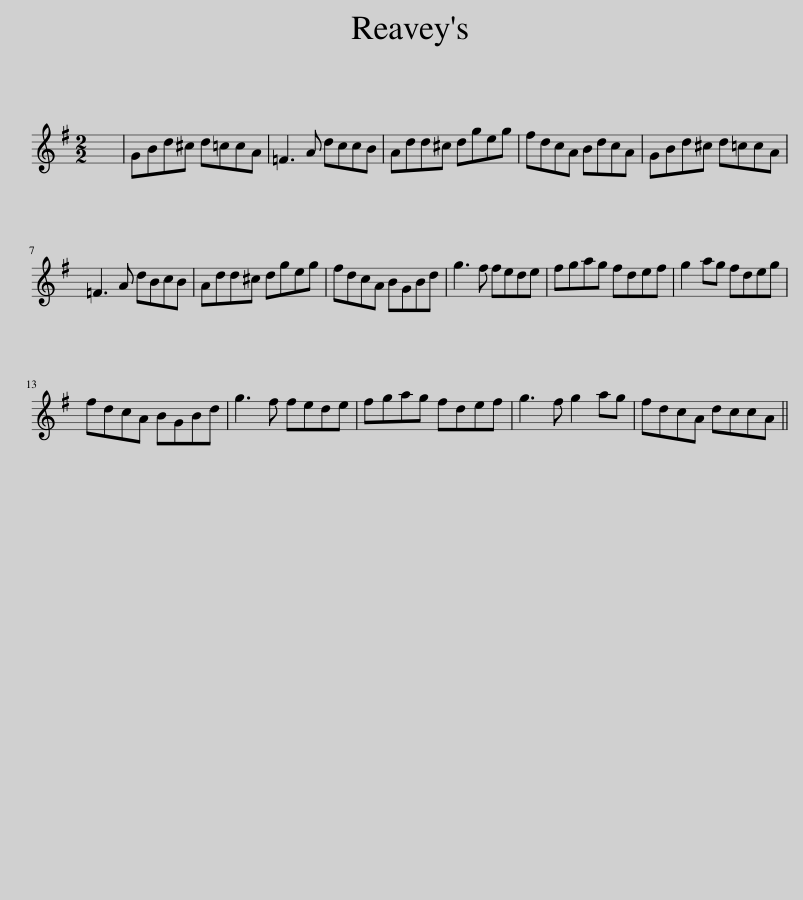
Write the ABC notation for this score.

X:1
L:1/8
M:2/2
I:linebreak $
K:G
V:1 treble
V:1
 x8 | GBd^c d=ccA | =F3 A dccB | Add^c dgeg | fdcA BdcA | %5
 GBd^c d=ccA |$ =F3 A dBcB | Add^c dgeg | fdcA BGBd | g3 f fede | %10
 fgag fdef | g2 ag fdeg |$ fdcA BGBd | g3 f fede | fgag fdef | %15
 g3 f g2 ag | fdcA dccA || %17
